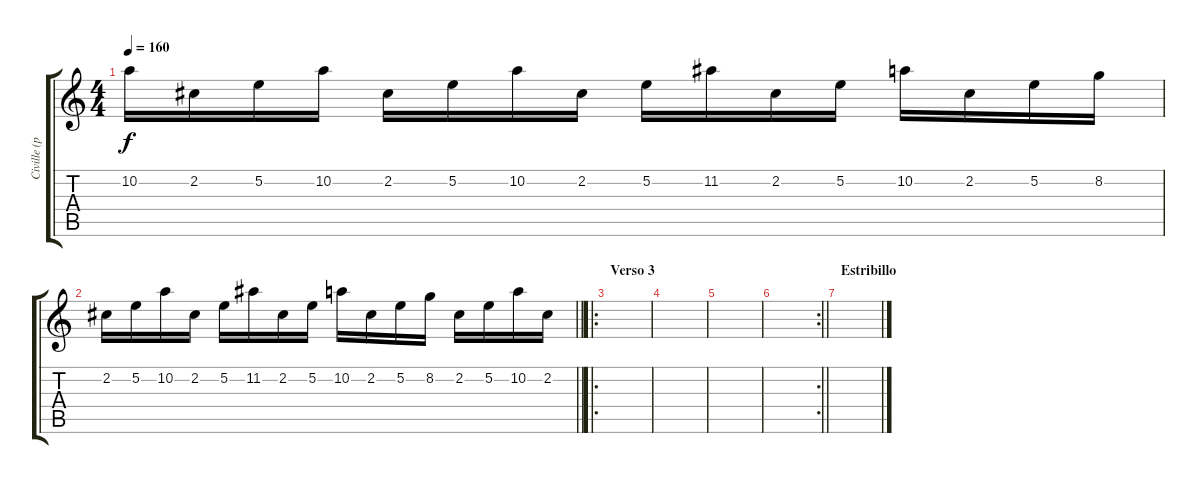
\track ("Civille (punteo)" "Civille (p") {instrument overdrivenguitar}
\staff {score tabs}
\tuning (E4 B3 G3 D3 A2 E2) {hide}
\ts (4 4)
\tempo 160
\clef g2
\ks c
10.2.16{dy f} 2.2.16 5.2.16 10.2.16 2.2.16 5.2.16 10.2.16 2.2.16 5.2.16 11.2.16 2.2.16 5.2.16 10.2.16 2.2.16 5.2.16 8.2.16 |
\barLineRight lightlight
2.2.16 5.2.16 10.2.16 2.2.16 5.2.16 11.2.16 2.2.16 5.2.16 10.2.16 2.2.16 5.2.16 8.2.16 2.2.16 5.2.16 10.2.16 2.2.16 |
\ro
\section ("" "Verso 3")
|
|
|
\rc 2
\barLineRight lightlight
|
\section ("" "Estribillo")
